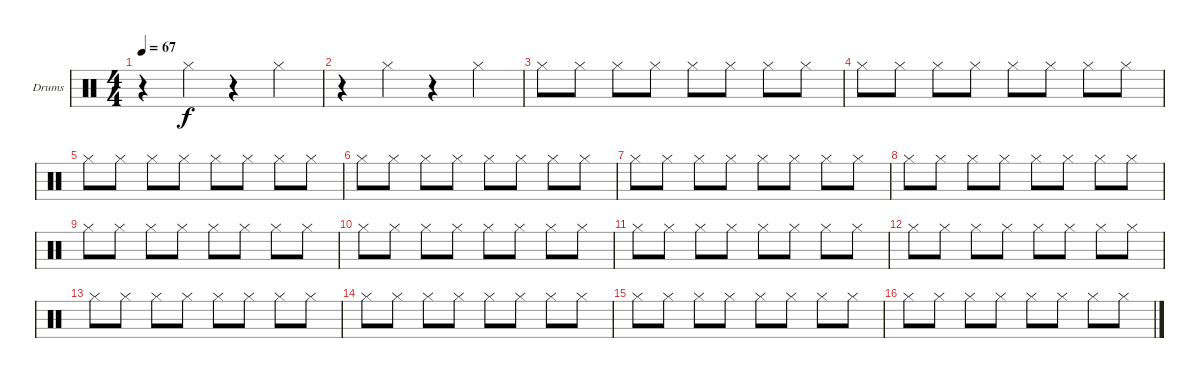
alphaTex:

\bracketExtendMode groupsimilarinstruments
\firstSystemTrackNameOrientation horizontal
\otherSystemsTrackNameOrientation horizontal
\track ("Drumkit" "Drums") {instrument percussion}
\staff {score}
\articulation defaults
\ts (4 4)
\tempo 67
\clef neutral
\ks c
r.4{dy f} "Hi-Hat (closed)".4 r.4 "Hi-Hat (closed)".4 |
r.4 "Hi-Hat (closed)".4 r.4 "Hi-Hat (closed)".4 |
"Hi-Hat (closed)".8 "Hi-Hat (closed)".8 "Hi-Hat (closed)".8 "Hi-Hat (closed)".8 "Hi-Hat (closed)".8 "Hi-Hat (closed)".8 "Hi-Hat (closed)".8 "Hi-Hat (closed)".8 |
"Hi-Hat (closed)".8 "Hi-Hat (closed)".8 "Hi-Hat (closed)".8 "Hi-Hat (closed)".8 "Hi-Hat (closed)".8 "Hi-Hat (closed)".8 "Hi-Hat (closed)".8 "Hi-Hat (closed)".8 |
"Hi-Hat (closed)".8 "Hi-Hat (closed)".8 "Hi-Hat (closed)".8 "Hi-Hat (closed)".8 "Hi-Hat (closed)".8 "Hi-Hat (closed)".8 "Hi-Hat (closed)".8 "Hi-Hat (closed)".8 |
"Hi-Hat (closed)".8 "Hi-Hat (closed)".8 "Hi-Hat (closed)".8 "Hi-Hat (closed)".8 "Hi-Hat (closed)".8 "Hi-Hat (closed)".8 "Hi-Hat (closed)".8 "Hi-Hat (closed)".8 |
"Hi-Hat (closed)".8 "Hi-Hat (closed)".8 "Hi-Hat (closed)".8 "Hi-Hat (closed)".8 "Hi-Hat (closed)".8 "Hi-Hat (closed)".8 "Hi-Hat (closed)".8 "Hi-Hat (closed)".8 |
"Hi-Hat (closed)".8 "Hi-Hat (closed)".8 "Hi-Hat (closed)".8 "Hi-Hat (closed)".8 "Hi-Hat (closed)".8 "Hi-Hat (closed)".8 "Hi-Hat (closed)".8 "Hi-Hat (closed)".8 |
"Hi-Hat (closed)".8 "Hi-Hat (closed)".8 "Hi-Hat (closed)".8 "Hi-Hat (closed)".8 "Hi-Hat (closed)".8 "Hi-Hat (closed)".8 "Hi-Hat (closed)".8 "Hi-Hat (closed)".8 |
"Hi-Hat (closed)".8 "Hi-Hat (closed)".8 "Hi-Hat (closed)".8 "Hi-Hat (closed)".8 "Hi-Hat (closed)".8 "Hi-Hat (closed)".8 "Hi-Hat (closed)".8 "Hi-Hat (closed)".8 |
"Hi-Hat (closed)".8 "Hi-Hat (closed)".8 "Hi-Hat (closed)".8 "Hi-Hat (closed)".8 "Hi-Hat (closed)".8 "Hi-Hat (closed)".8 "Hi-Hat (closed)".8 "Hi-Hat (closed)".8 |
"Hi-Hat (closed)".8 "Hi-Hat (closed)".8 "Hi-Hat (closed)".8 "Hi-Hat (closed)".8 "Hi-Hat (closed)".8 "Hi-Hat (closed)".8 "Hi-Hat (closed)".8 "Hi-Hat (closed)".8 |
"Hi-Hat (closed)".8 "Hi-Hat (closed)".8 "Hi-Hat (closed)".8 "Hi-Hat (closed)".8 "Hi-Hat (closed)".8 "Hi-Hat (closed)".8 "Hi-Hat (closed)".8 "Hi-Hat (closed)".8 |
"Hi-Hat (closed)".8 "Hi-Hat (closed)".8 "Hi-Hat (closed)".8 "Hi-Hat (closed)".8 "Hi-Hat (closed)".8 "Hi-Hat (closed)".8 "Hi-Hat (closed)".8 "Hi-Hat (closed)".8 |
"Hi-Hat (closed)".8 "Hi-Hat (closed)".8 "Hi-Hat (closed)".8 "Hi-Hat (closed)".8 "Hi-Hat (closed)".8 "Hi-Hat (closed)".8 "Hi-Hat (closed)".8 "Hi-Hat (closed)".8 |
"Hi-Hat (closed)".8 "Hi-Hat (closed)".8 "Hi-Hat (closed)".8 "Hi-Hat (closed)".8 "Hi-Hat (closed)".8 "Hi-Hat (closed)".8 "Hi-Hat (closed)".8 "Hi-Hat (closed)".8
